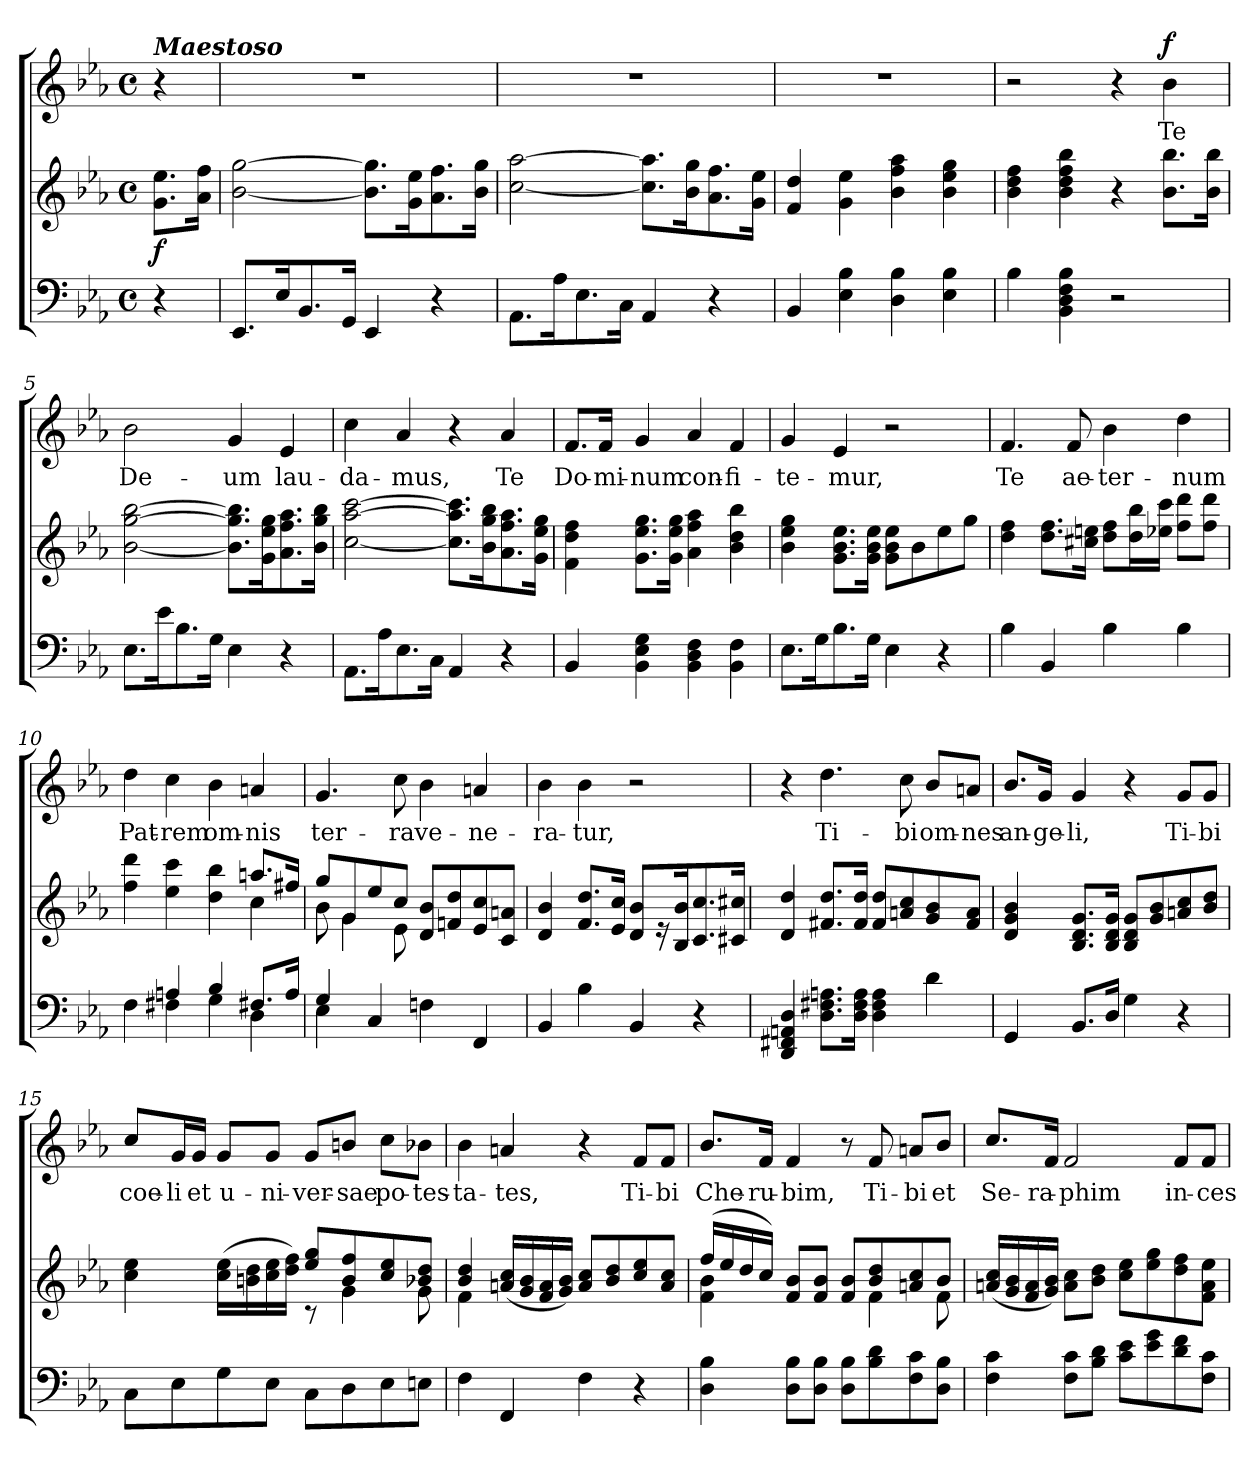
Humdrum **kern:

**kern	**kern	**dynam	**kern	**text	**dynam
*part2	*part2	*part2	*part1	*part1	*part1
*staff3	*staff2	*staff2/3	*staff1	*staff1	*staff1
*clefF4	*clefG2	*	*clefG2	*	*
*k[b-e-a-]	*k[b-e-a-]	*	*k[b-e-a-]	*	*
*E-:	*E-:	*	*E-:	*	*
*M4/4	*M4/4	*	*M4/4	*	*
*met(c)	*met(c)	*	*met(c)	*	*
=	=	=	=	=	=
!	!	!	!LO:TX:a:Bi:t=Maestoso	!	!
!	!	!LO:DY:b	!	!	!
4r	8.g\ 8.ee-\L	f	4r	.	.
.	16a-\ 16ff\Jk	.	.	.	.
=1	=1	=1	=1	=1	=1
8.EE-/L	[2b-\ [2gg\	.	1r	.	.
16E-/k	.	.	.	.	.
8.BB-/	.	.	.	.	.
16GG/Jk	.	.	.	.	.
4EE-/	8.b-\] 8.gg\]L	.	.	.	.
.	16g\ 16ee-\k	.	.	.	.
4r	8.a-\ 8.ff\	.	.	.	.
.	16b-\ 16gg\Jk	.	.	.	.
=2	=2	=2	=2	=2	=2
8.AA-\L	[2cc\ [2aa-\	.	1r	.	.
16A-\k	.	.	.	.	.
8.E-\	.	.	.	.	.
16C\Jk	.	.	.	.	.
4AA-/	8.cc\] 8.aa-\]L	.	.	.	.
.	16b-\ 16gg\k	.	.	.	.
4r	8.a-\ 8.ff\	.	.	.	.
.	16g\ 16ee-\Jk	.	.	.	.
=3	=3	=3	=3	=3	=3
4BB-/	4f/ 4dd/	.	1r	.	.
4E-\ 4B-\	4g\ 4ee-\	.	.	.	.
4D\ 4B-\	4b-\ 4ff\ 4aa-\	.	.	.	.
4E-\ 4B-\	4b-\ 4ee-\ 4gg\	.	.	.	.
=4	=4	=4	=4	=4	=4
4B-\	4b-\ 4dd\ 4ff\	.	2r	.	.
4BB-\ 4D\ 4F\ 4B-\	4b-\ 4dd\ 4ff\ 4bb-\	.	.	.	.
2r	4r	.	4r	.	.
!	!	!	!	!LO:LY:b	!LO:DY:a
.	8.b-\ 8.bb-\L	.	4b-\	Te	f
.	16b-\ 16bb-\Jk	.	.	.	.
!!LO:LB:g=z
=5	=5	=5	=5	=5	=5
!	!	!	!	!LO:LY:b	!
8.E-\L	[2b-\ [2gg\ [2bb-\	.	2b-\	De-	.
16e-\k	.	.	.	.	.
8.B-\	.	.	.	.	.
16G\Jk	.	.	.	.	.
!	!	!	!	!LO:LY:b	!
4E-\	8.b-\] 8.gg\] 8.bb-\]L	.	4g/	-um	.
.	16g\ 16ee-\ 16gg\k	.	.	.	.
!	!	!	!	!LO:LY:b	!
4r	8.a-\ 8.ff\ 8.aa-\	.	4e-/	lau-	.
.	16b-\ 16gg\ 16bb-\Jk	.	.	.	.
=6	=6	=6	=6	=6	=6
!	!	!	!	!LO:LY:b	!
8.AA-\L	[2cc\ [2aa-\ [2ccc\	.	4cc\	-da-	.
16A-\k	.	.	.	.	.
!	!	!	!	!LO:LY:b	!
8.E-\	.	.	4a-/	-mus,	.
16C\Jk	.	.	.	.	.
4AA-/	8.cc\] 8.aa-\] 8.ccc\]L	.	4r	.	.
.	16b-\ 16gg\ 16bb-\k	.	.	.	.
!	!	!	!	!LO:LY:b	!
4r	8.a-\ 8.ff\ 8.aa-\	.	4a-/	Te	.
.	16g\ 16ee-\ 16gg\Jk	.	.	.	.
=7	=7	=7	=7	=7	=7
!	!	!	!	!LO:LY:b	!
4BB-/	4f\ 4dd\ 4ff\	.	8.f/L	Do-	.
!	!	!	!	!LO:LY:b	!
.	.	.	16f/Jk	-mi-	.
!	!	!	!	!LO:LY:b	!
4BB-\ 4E-\ 4G\	8.g\ 8.ee-\ 8.gg\L	.	4g/	-num	.
.	16g\ 16ee-\ 16gg\Jk	.	.	.	.
!	!	!	!	!LO:LY:b	!
4BB-\ 4D\ 4F\	4a-\ 4ff\ 4aa-\	.	4a-/	con-	.
!	!	!	!	!LO:LY:b	!
4BB-\ 4F\	4b-\ 4dd\ 4bb-\	.	4f/	-fi-	.
=8	=8	=8	=8	=8	=8
!	!	!	!	!LO:LY:b	!
8.E-\L	4b-\ 4ee-\ 4gg\	.	4g/	-te-	.
16G\k	.	.	.	.	.
!	!	!	!	!LO:LY:b	!
8.B-\	8.g\ 8.b-\ 8.ee-\L	.	4e-/	-mur,	.
16G\Jk	16g\ 16b-\ 16ee-\Jk	.	.	.	.
4E-\	8g\ 8b-\ 8ee-\L	.	2r	.	.
.	8b-\	.	.	.	.
4r	8ee-\	.	.	.	.
.	8gg\J	.	.	.	.
!!LO:LB:g=z
=9	=9	=9	=9	=9	=9
!	!	!	!	!LO:LY:b	!
4B-\	4dd\ 4ff\	.	4.f/	Te	.
4BB-/	8.dd\ 8.ff\L	.	.	.	.
!	!	!	!	!LO:LY:b	!
.	.	.	8f/	ae-	.
.	16cc#X\ 16een\Jk	.	.	.	.
!	!	!	!	!LO:LY:b	!
4B-\	8dd\ 8ff\L	.	4b-\	-ter-	.
.	16dd\ 16bb-\L	.	.	.	.
.	16ee-X\ 16ccc\JJ	.	.	.	.
!	!	!	!	!LO:LY:b	!
4B-\	8ff\ 8ddd\L	.	4dd\	-num	.
.	8ff\ 8ddd\J	.	.	.	.
=10	=10	=10	=10	=10	=10
*^	*^	*	*	*	*
!	!	!	!	!	!	!LO:LY:b	!
4ryy	4F\	4ff\ 4ddd\	2.ryy	.	4dd\	Pat-	.
!	!	!	!	!	!	!LO:LY:b	!
4An/	4F#X\	4ee-\ 4ccc\	.	.	4cc\	-rem	.
!	!	!	!	!	!	!LO:LY:b	!
4B-/	4G\	4dd\ 4bb-\	.	.	4b-\	om-	.
!	!	!	!	!	!	!LO:LY:b	!
8.F#X/L	4D\	8.aan/L	4cc\	.	4an/	-nis	.
16A/Jk	.	16ff#X/Jk	.	.	.	.	.
=11	=11	=11	=11	=11	=11	=11	=11
!	!	!	!	!	!	!LO:LY:b	!
4G/	4E-\	8gg/L	8b-\	.	4.g/	ter-	.
.	.	8g/	4g\	.	.	.	.
4C/	2.ryy	8ee-/	.	.	.	.	.
!	!	!	!	!	!	!LO:LY:b	!
.	.	8cc/J	8e-\	.	8cc\	-ra	.
!	!	!	!	!	!	!LO:LY:b	!
4Fn\	.	8d/ 8b-/L	2ryy	.	4b-\	ve-	.
.	.	8fn/ 8dd/	.	.	.	.	.
!	!	!	!	!	!	!LO:LY:b	!
4FF/	.	8e-/ 8cc/	.	.	4an/	-ne-	.
.	.	8c/ 8an/J	.	.	.	.	.
*v	*v	*	*	*	*	*	*
*	*v	*v	*	*	*	*
=12	=12	=12	=12	=12	=12
!	!	!	!	!LO:LY:b	!
4BB-/	4d/ 4b-/	.	4b-\	-ra-	.
!	!	!	!	!LO:LY:b	!
4B-\	8.f/ 8.dd/L	.	4b-\	-tur,	.
.	16e-/ 16cc/Jk	.	.	.	.
4BB-/	8d/ 8b-/L	.	2r	.	.
.	16r	.	.	.	.
.	16B-/ 16b-/k	.	.	.	.
4r	8.c/ 8.cc/	.	.	.	.
.	16c#X/ 16cc#X/Jk	.	.	.	.
!!LO:PB:g=z
=13	=13	=13	=13	=13	=13
4DD/ 4FF#X/ 4AAn/ 4D/	4d/ 4dd/	.	4r	.	.
!	!	!	!	!LO:LY:b	!
8.D\ 8.F#X\ 8.An\L	8.f#X/ 8.dd/L	.	4.dd\	Ti-	.
16D\ 16F#\ 16A\Jk	16f#/ 16dd/Jk	.	.	.	.
4D\ 4F#\ 4A\	8f#/ 8dd/L	.	.	.	.
!	!	!	!	!LO:LY:b	!
.	8an/ 8cc/	.	8cc\	-bi	.
!	!	!	!	!LO:LY:b	!
4d\	8g/ 8b-/	.	8b-/L	om-	.
!	!	!	!	!LO:LY:b	!
.	8f#/ 8a/J	.	8an/J	-nes	.
=14	=14	=14	=14	=14	=14
!	!	!	!	!LO:LY:b	!
4GG/	4d/ 4g/ 4b-/	.	8.b-/L	an-	.
!	!	!	!	!LO:LY:b	!
.	.	.	16g/Jk	-ge-	.
!	!	!	!	!LO:LY:b	!
8.BB-/L	8.B-/ 8.d/ 8.g/L	.	4g/	-li,	.
16D/Jk	16B-/ 16d/ 16g/Jk	.	.	.	.
4G\	8B-/ 8d/ 8g/L	.	4r	.	.
.	8g/ 8b-/	.	.	.	.
!	!	!	!	!LO:LY:b	!
4r	8an/ 8cc/	.	8g/L	Ti-	.
!	!	!	!	!LO:LY:b	!
.	8b-/ 8dd/J	.	8g/J	-bi	.
=15	=15	=15	=15	=15	=15
*	*^	*	*	*	*
!	!	!	!	!	!LO:LY:b	!
8C\L	4cc\ 4ee-\	2ryy	.	8cc/L	coe-	.
!	!	!	!	!	!LO:LY:b	!
8E-\	.	.	.	16g/L	-li	.
!	!	!	!	!	!LO:LY:b	!
.	.	.	.	16g/JJ	et	.
!	!	!	!	!	!LO:LY:b	!
8G\	(>16cc\ 16ee-\LL	.	.	8g/L	u-	.
.	16bn\ 16dd\	.	.	.	.	.
!	!	!	!	!	!LO:LY:b	!
8E-\J	16cc\ 16ee-\	.	.	8g/J	-ni-	.
.	16dd\ 16ff\JJ)	.	.	.	.	.
!	!	!	!	!	!LO:LY:b	!
8C\L	8ee-/ 8gg/L	8rc	.	8g/L	-ver-	.
!	!	!	!	!	!LO:LY:b	!
8D\	8b/ 8ff/	4g\	.	8bn/J	-sae	.
!	!	!	!	!	!LO:LY:b	!
8E-\	8cc/ 8ee-/	.	.	8cc\L	po-	.
!	!	!	!	!	!LO:LY:b	!
8En\J	8b-X/ 8dd/J	8g\	.	8b-X\J	-tes-	.
!!LO:LB:g=z
=16	=16	=16	=16	=16	=16	=16
!	!	!	!	!	!LO:LY:b	!
4F\	4b-/ 4dd/	4f\	.	4b-\	-ta-	.
!	!	!	!	!	!LO:LY:b	!
4FF/	(<16an/ 16cc/LL	2.ryy	.	4an/	-tes,	.
.	16g/ 16b-/	.	.	.	.	.
.	16f/ 16a/	.	.	.	.	.
.	16g/ 16b-/JJ)	.	.	.	.	.
4F\	8a/ 8cc/L	.	.	4r	.	.
.	8b-/ 8dd/	.	.	.	.	.
!	!	!	!	!	!LO:LY:b	!
4r	8cc/ 8ee-/	.	.	8f/L	Ti-	.
!	!	!	!	!	!LO:LY:b	!
.	8a/ 8cc/J	.	.	8f/J	-bi	.
=17	=17	=17	=17	=17	=17	=17
!	!	!	!	!	!LO:LY:b	!
4D\ 4B-\	(>16ff/LL	4f\ 4b-\	.	8.b-/L	Che-	.
.	16ee-/	.	.	.	.	.
.	16dd/	.	.	.	.	.
!	!	!	!	!	!LO:LY:b	!
.	16cc/JJ)	.	.	16f/Jk	-ru-	.
!	!	!	!	!	!LO:LY:b	!
8D\ 8B-\L	8f/ 8b-/L	4.ryy	.	4f/	-bim,	.
8D\ 8B-\J	8f/ 8b-/J	.	.	.	.	.
8D\ 8B-\L	8f/ 8b-/L	.	.	8r	.	.
!	!	!	!	!	!LO:LY:b	!
8B-\ 8d\	8b-/ 8dd/	4f\	.	8f/	Ti-	.
!	!	!	!	!	!LO:LY:b	!
8F\ 8c\	8an/ 8cc/	.	.	8an/L	-bi	.
!	!	!	!	!	!LO:LY:b	!
8D\ 8B-\J	8b-/J	8f\	.	8b-/J	et	.
=18	=18	=18	=18	=18	=18	=18
!	!	!	!	!	!LO:LY:b	!
*	*v	*v	*	*	*	*
4F\ 4c\	(<16an/ 16cc/LL	.	8.cc/L	Se-	.
.	16g/ 16b-/	.	.	.	.
.	16f/ 16a/	.	.	.	.
!	!	!	!	!LO:LY:b	!
.	16g/ 16b-/JJ)	.	16f/Jk	-ra-	.
!	!	!	!	!LO:LY:b	!
8F\ 8c\L	8a\ 8cc\L	.	2f/	-phim	.
8B-\ 8d\J	8b-\ 8dd\J	.	.	.	.
8c\ 8e-\L	8cc\ 8ee-\L	.	.	.	.
8e-\ 8g\	8ee-\ 8gg\	.	.	.	.
!	!	!	!	!LO:LY:b	!
8d\ 8f\	8dd\ 8ff\	.	8f/L	in-	.
!	!	!	!	!LO:LY:b	!
8F\ 8c\J	8f\ 8a\ 8ee-\J	.	8f/J	-ces-	.
=	=	=	=	=	=
*-	*-	*-	*-	*-	*-
